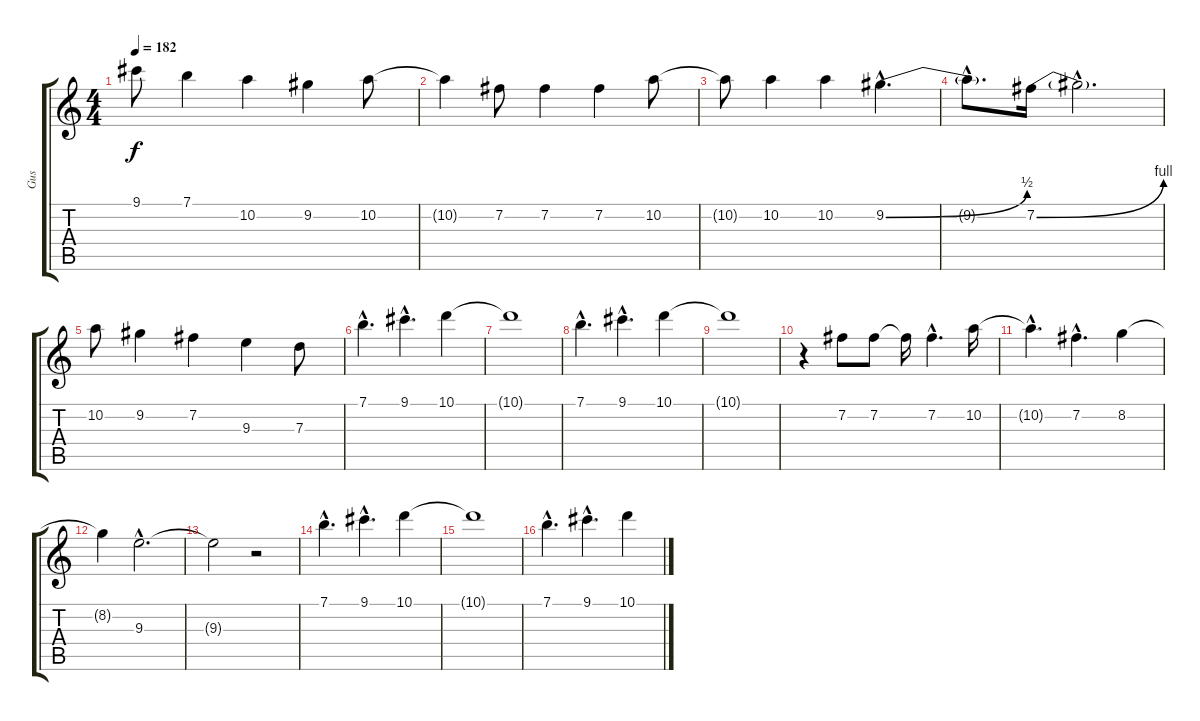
\track ("Gus" "Gus") {instrument contrabass}
\staff {score tabs}
\tuning (E4 B3 G3 D3 A2 E2) {hide}
\ts (4 4)
\tempo 182
\clef g2
\ks c
9.1{t}.8{dy f} 7.1.4 10.2.4 9.2.4 10.2.8 |
10.2{t}.4 7.2.8 7.2.4 7.2.4 10.2.8 |
10.2{t}.8 10.2.4 10.2.4 9.2{be (bend 0 0 60 2) hac}.4{d} |
9.2{hac t}.8{d} 7.2{be (bend 0 0 60 4)}.16 7.2{hac t}.2{d} |
10.2.8 9.2.4 7.2.4 9.3.4 7.3.8 |
7.1{hac}.4{d} 9.1{hac}.4{d} 10.1.4 |
10.1{t}.1 |
7.1{hac}.4{d} 9.1{hac}.4{d} 10.1.4 |
10.1{t}.1 |
r.4 7.2.8 7.2.8 7.2{t}.16 7.2{hac}.4{d} 10.2.16 |
10.2{hac t}.4{d} 7.2{hac}.4{d} 8.2.4 |
8.2{t}.4 9.3{hac}.2{d} |
9.3{t}.2 r.2 |
7.1{hac}.4{d} 9.1{hac}.4{d} 10.1.4 |
10.1{t}.1 |
7.1{hac}.4{d} 9.1{hac}.4{d} 10.1.4
